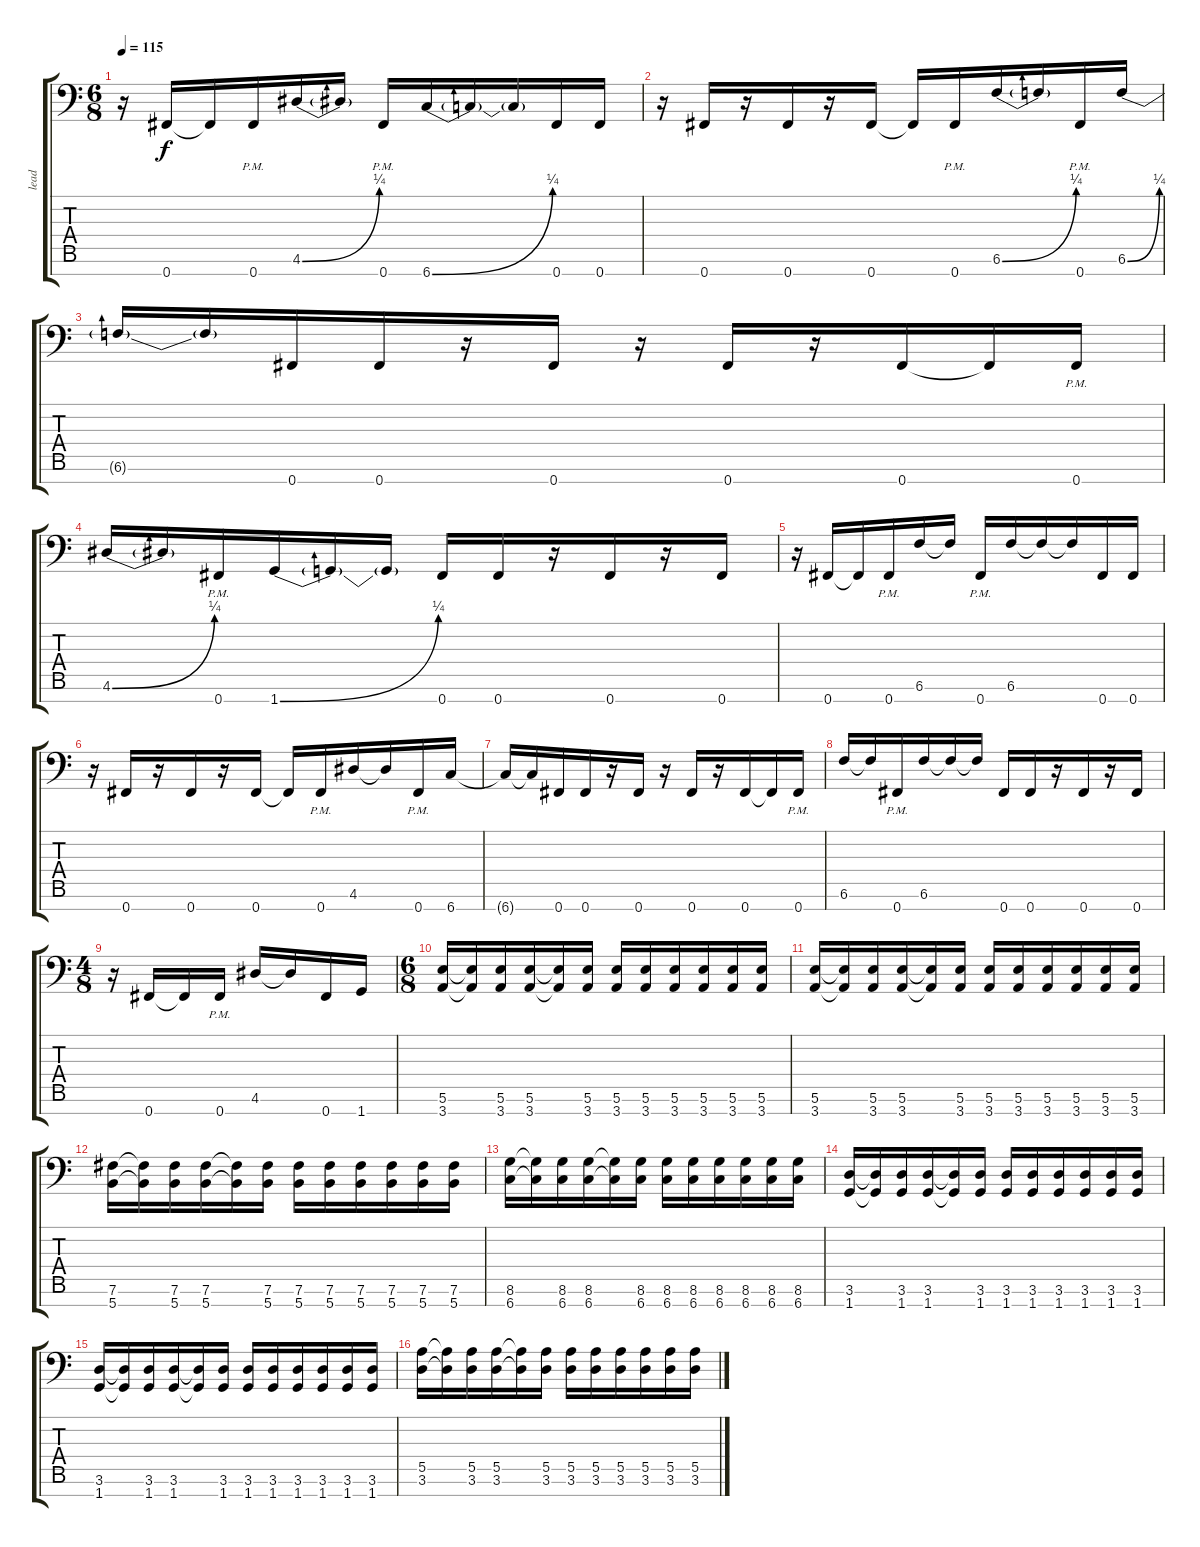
\track ("lead" "lead") {instrument distortionguitar}
\staff {score tabs}
\tuning (B3 G3 D3 A2 E2 B1 Gb1) {hide}
\ts (6 8)
\tempo 115
\clef f4
\ks c
r.16{dy f} 0.7.16 0.7{t}.16 0.7{pm}.16 4.6{be (bend 0 0 60 1)}.16 4.6{t}.16 0.7{pm}.16 6.7{be (bend 0 0 60 1)}.16 6.7{t}.16 6.7{t}.16 0.7.16 0.7.16 |
r.16 0.7.16 r.16 0.7.16 r.16 0.7.16 0.7{t}.16 0.7{pm}.16 6.6{be (bend 0 0 60 1)}.16 6.6{t}.16 0.7{pm}.16 6.6{be (bend 0 0 60 1)}.16 |
6.6{t}.16 6.6{t}.16 0.7.16 0.7.16 r.16 0.7.16 r.16 0.7.16 r.16 0.7.16 0.7{t}.16 0.7{pm}.16 |
4.6{be (bend 0 0 60 1)}.16 4.6{t}.16 0.7{pm}.16 1.7{be (bend 0 0 60 1)}.16 1.7{t}.16 1.7{t}.16 0.7.16 0.7.16 r.16 0.7.16 r.16 0.7.16 |
r.16 0.7.16 0.7{t}.16 0.7{pm}.16 6.6.16 6.6{t}.16 0.7{pm}.16 6.6.16 6.6{t}.16 6.6{t}.16 0.7.16 0.7.16 |
r.16 0.7.16 r.16 0.7.16 r.16 0.7.16 0.7{t}.16 0.7{pm}.16 4.6.16 4.6{t}.16 0.7{pm}.16 6.7.16 |
6.7{t}.16 6.7{t}.16 0.7.16 0.7.16 r.16 0.7.16 r.16 0.7.16 r.16 0.7.16 0.7{t}.16 0.7{pm}.16 |
6.6.16 6.6{t}.16 0.7{pm}.16 6.6.16 6.6{t}.16 6.6{t}.16 0.7.16 0.7.16 r.16 0.7.16 r.16 0.7.16 |
\ts (4 8)
r.16 0.7.16 0.7{t}.16 0.7{pm}.16 4.6.16 4.6{t}.16 0.7.16 1.7.16 |
\ts (6 8)
(5.6 3.7).16 (5.6{t} 3.7{t}).16 (5.6 3.7).16 (5.6 3.7).16 (5.6{t} 3.7{t}).16 (5.6 3.7).16 (5.6 3.7).16 (5.6 3.7).16 (5.6 3.7).16 (5.6 3.7).16 (5.6 3.7).16 (5.6 3.7).16 |
(5.6 3.7).16 (5.6{t} 3.7{t}).16 (5.6 3.7).16 (5.6 3.7).16 (5.6{t} 3.7{t}).16 (5.6 3.7).16 (5.6 3.7).16 (5.6 3.7).16 (5.6 3.7).16 (5.6 3.7).16 (5.6 3.7).16 (5.6 3.7).16 |
(7.6 5.7).16 (7.6{t} 5.7{t}).16 (7.6 5.7).16 (7.6 5.7).16 (7.6{t} 5.7{t}).16 (7.6 5.7).16 (7.6 5.7).16 (7.6 5.7).16 (7.6 5.7).16 (7.6 5.7).16 (7.6 5.7).16 (7.6 5.7).16 |
(8.6 6.7).16 (8.6{t} 6.7{t}).16 (8.6 6.7).16 (8.6 6.7).16 (8.6{t} 6.7{t}).16 (8.6 6.7).16 (8.6 6.7).16 (8.6 6.7).16 (8.6 6.7).16 (8.6 6.7).16 (8.6 6.7).16 (8.6 6.7).16 |
(3.6 1.7).16 (3.6{t} 1.7{t}).16 (3.6 1.7).16 (3.6 1.7).16 (3.6{t} 1.7{t}).16 (3.6 1.7).16 (3.6 1.7).16 (3.6 1.7).16 (3.6 1.7).16 (3.6 1.7).16 (3.6 1.7).16 (3.6 1.7).16 |
(3.6 1.7).16 (3.6{t} 1.7{t}).16 (3.6 1.7).16 (3.6 1.7).16 (3.6{t} 1.7{t}).16 (3.6 1.7).16 (3.6 1.7).16 (3.6 1.7).16 (3.6 1.7).16 (3.6 1.7).16 (3.6 1.7).16 (3.6 1.7).16 |
(5.5 3.6).16 (5.5{t} 3.6{t}).16 (5.5 3.6).16 (5.5 3.6).16 (5.5{t} 3.6{t}).16 (5.5 3.6).16 (5.5 3.6).16 (5.5 3.6).16 (5.5 3.6).16 (5.5 3.6).16 (5.5 3.6).16 (5.5 3.6).16
